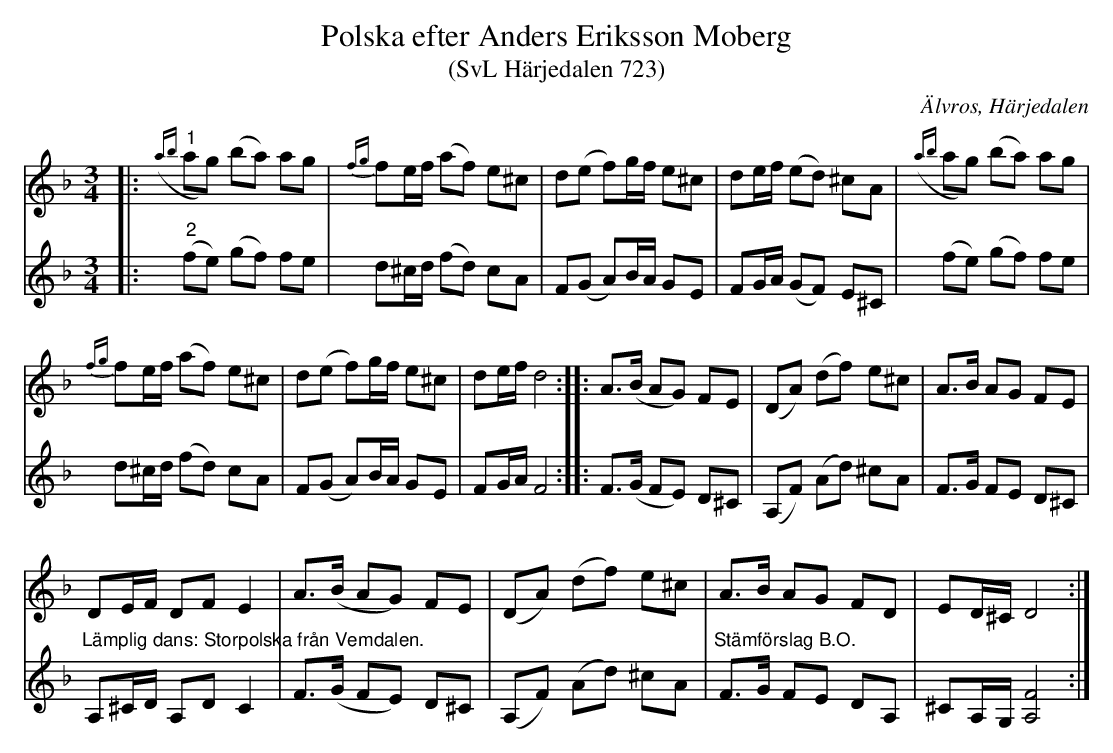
X:1
T:Polska efter Anders Eriksson Moberg
T:(SvL Härjedalen 723)
O:Älvros, Härjedalen
L:1/8
M:3/4
K:Dm
V:1
|:"^1"({ab} ag) (ba) ag |{fg} fe/f/ (af) e^c | d(e f)g/f/ e^c | de/f/ (ed) ^cA |({ab} ag) (ba) ag |
{fg} fe/f/ (af) e^c | d(e f)g/f/ e^c | de/f/ d4 :: A>(B AG) FE | (DA) (df) e^c | A>B AG FE |
DE/F/ DF E2 | A>(B AG) FE | (DA) (df) e^c | A>B AG FD | ED/^C/ D4 :|
V:2
|:"^2" (fe) (gf) fe | d^c/d/ (fd) cA | F(G A)B/A/ GE | FG/A/ (GF) E^C | (fe) (gf) fe |
d^c/d/ (fd) cA | F(G A)B/A/ GE | FG/A/ F4 :: F>(G FE) D^C | (A,F) (Ad) ^cA | F>G FE D^C |
"^Lämplig dans: Storpolska från Vemdalen." A,^C/D/ A,D C2 | F>(G FE) D^C | (A,F) (Ad) ^cA |
"^Stämförslag B.O." F>G FE DA, | ^CA,/G,/ [A,F]4 :|
